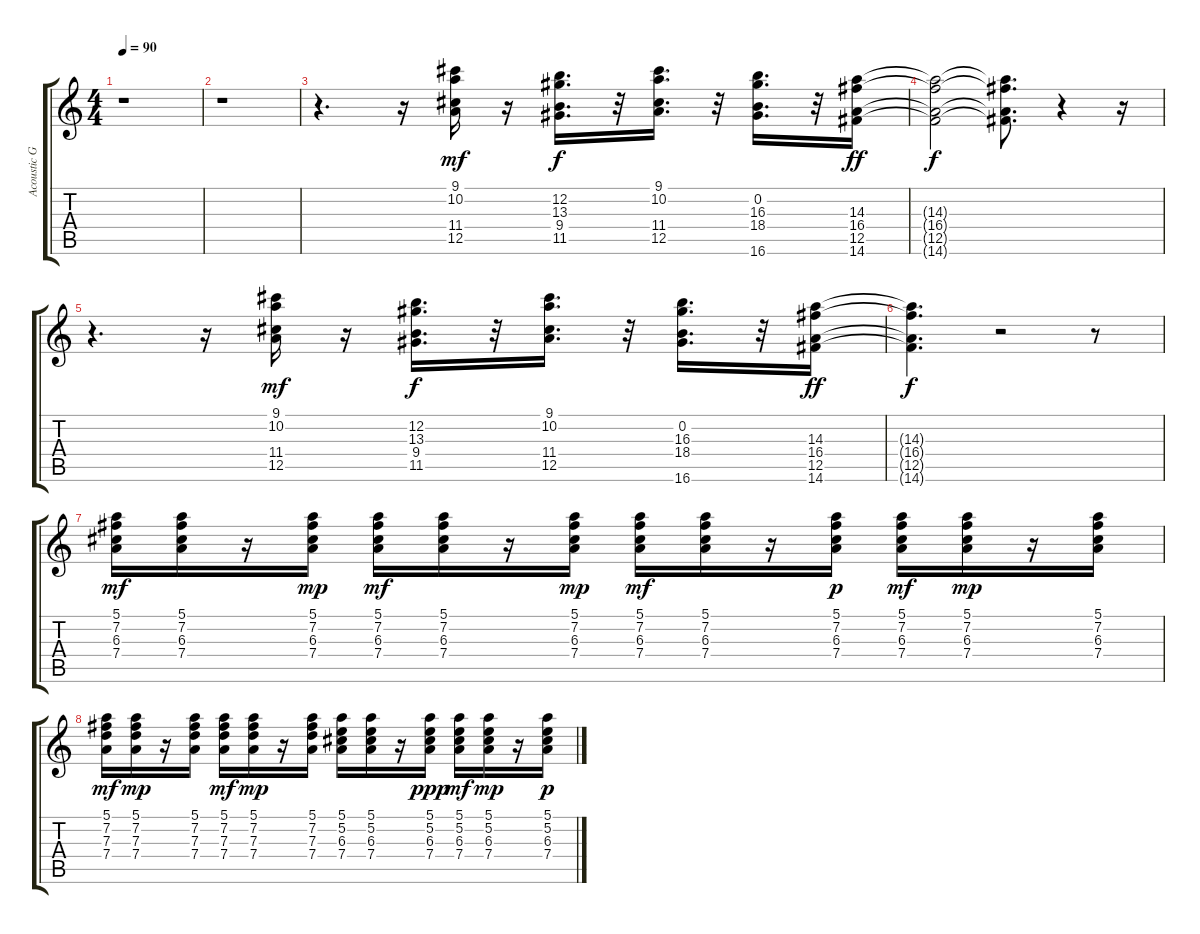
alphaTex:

\track ("Acoustic Guitar 2" "Acoustic G") {instrument acousticguitarsteel}
\staff {score tabs}
\tuning (E4 B3 G3 D3 A2 E2) {hide}
\ts (4 4)
\tempo 90
\clef g2
\ks c
r.1{dy f} |
r.1 |
r.4{d} r.16 (9.1 10.2 11.4 12.5).16{dy mf} r.16 (12.2 13.3 9.4 11.5).16{d dy f} r.32 (9.1 10.2 11.4 12.5).16{d} r.32 (0.2 16.3 18.4 16.6).16{d} r.32 (14.3 16.4 12.5 14.6).16{dy ff} |
(14.3{t} 16.4{t} 12.5{t} 14.6{t}).2{dy f} (14.3{t} 16.4{t} 12.5{t} 14.6{t}).8{d} r.4 r.16 |
r.4{d} r.16 (9.1 10.2 11.4 12.5).16{dy mf} r.16 (12.2 13.3 9.4 11.5).16{d dy f} r.32 (9.1 10.2 11.4 12.5).16{d} r.32 (0.2 16.3 18.4 16.6).16{d} r.32 (14.3 16.4 12.5 14.6).16{dy ff} |
(14.3{t} 16.4{t} 12.5{t} 14.6{t}).4{d dy f} r.2 r.8 |
(5.1 7.2 6.3 7.4).16{dy mf} (5.1 7.2 6.3 7.4).16 r.16 (5.1 7.2 6.3 7.4).16{dy mp} (5.1 7.2 6.3 7.4).16{dy mf} (5.1 7.2 6.3 7.4).16 r.16 (5.1 7.2 6.3 7.4).16{dy mp} (5.1 7.2 6.3 7.4).16{dy mf} (5.1 7.2 6.3 7.4).16 r.16 (5.1 7.2 6.3 7.4).16{dy p} (5.1 7.2 6.3 7.4).16{dy mf} (5.1 7.2 6.3 7.4).16{dy mp} r.16 (5.1 7.2 6.3 7.4).16 |
(5.1 7.2 7.3 7.4).16{dy mf} (5.1 7.2 7.3 7.4).16{dy mp} r.16 (5.1 7.2 7.3 7.4).16 (5.1 7.2 7.3 7.4).16{dy mf} (5.1 7.2 7.3 7.4).16{dy mp} r.16 (5.1 7.2 7.3 7.4).16 (5.1 5.2 6.3 7.4).16 (5.1 5.2 6.3 7.4).16 r.16 (5.1 5.2 6.3 7.4).16{dy ppp} (5.1 5.2 6.3 7.4).16{dy mf} (5.1 5.2 6.3 7.4).16{dy mp} r.16 (5.1 5.2 6.3 7.4).16{dy p}
